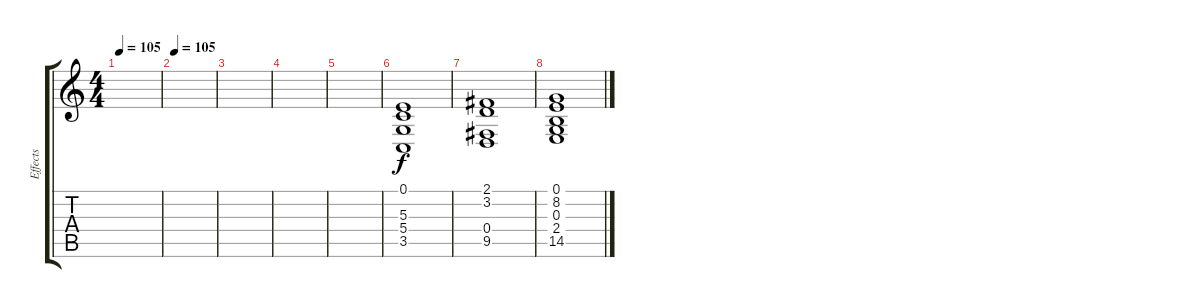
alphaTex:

\track ("Effects" "Effects") {instrument orchestrahit}
\staff {score tabs}
\tuning (E4 B3 G3 D3 A2 E2) {hide}
\ts (4 4)
\tempo 105
\clef g2
\ks c
|
\tempo 105
|
|
|
|
(0.1 5.3 5.4 3.5).1 |
(2.1 3.2 0.4 9.5).1 |
(0.1 8.2 0.3 2.4 14.5).1
